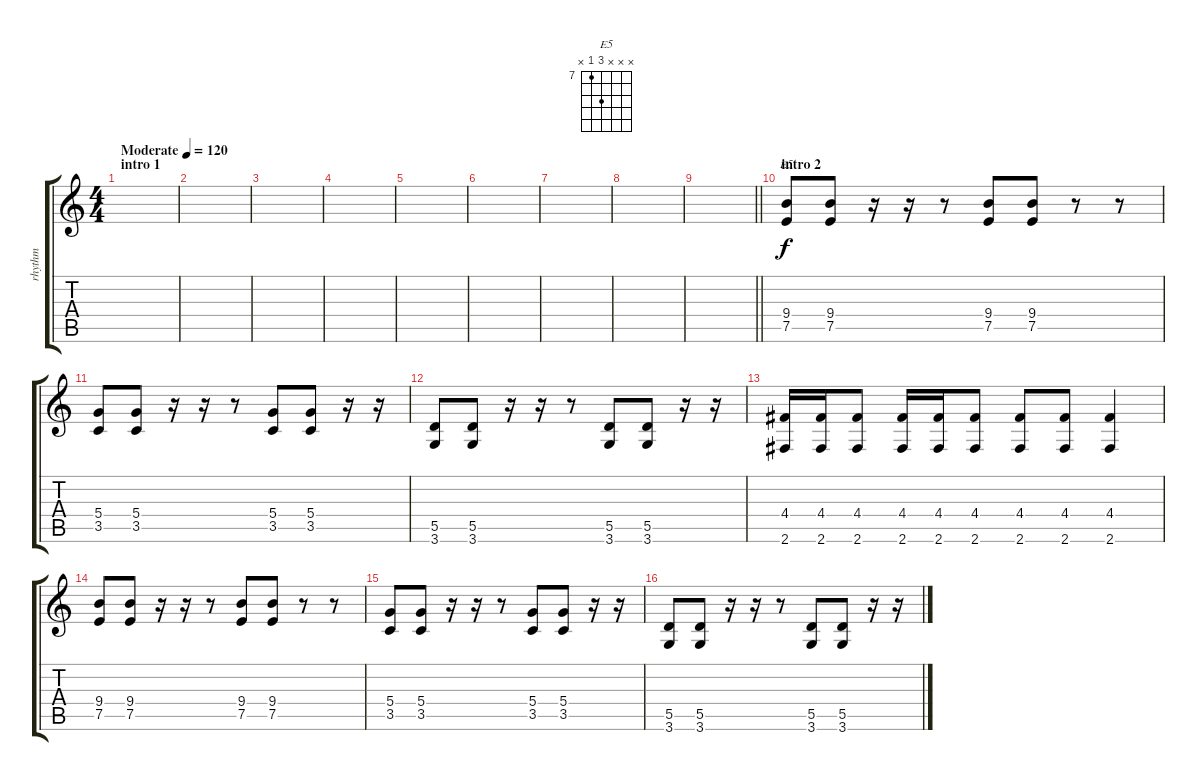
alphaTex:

\track ("rhythm" "rhythm") {instrument distortionguitar}
\staff {score tabs}
\tuning (E4 B3 G3 D3 A2 E2) {hide}
\chord ("E5" x x x 9 7 x) {firstfret 7}
\ts (4 4)
\section ("" "intro 1")
\tempo (120 "Moderate")
\clef g2
\ks c
|
|
|
|
|
|
|
|
\barLineRight lightlight
|
\section ("" "intro 2")
(9.4 7.5).8{ch "E5"} (9.4 7.5).8 r.16 r.16 r.8 (9.4 7.5).8 (9.4 7.5).8 r.8 r.8 |
(5.4 3.5).8 (5.4 3.5).8 r.16 r.16 r.8 (5.4 3.5).8 (5.4 3.5).8 r.16 r.16 |
(5.5 3.6).8 (5.5 3.6).8 r.16 r.16 r.8 (5.5 3.6).8 (5.5 3.6).8 r.16 r.16 |
(4.4 2.6).16 (4.4 2.6).16 (4.4 2.6).8 (4.4 2.6).16 (4.4 2.6).16 (4.4 2.6).8 (4.4 2.6).8 (4.4 2.6).8 (4.4 2.6).4 |
(9.4 7.5).8 (9.4 7.5).8 r.16 r.16 r.8 (9.4 7.5).8 (9.4 7.5).8 r.8 r.8 |
(5.4 3.5).8 (5.4 3.5).8 r.16 r.16 r.8 (5.4 3.5).8 (5.4 3.5).8 r.16 r.16 |
(5.5 3.6).8 (5.5 3.6).8 r.16 r.16 r.8 (5.5 3.6).8 (5.5 3.6).8 r.16 r.16
